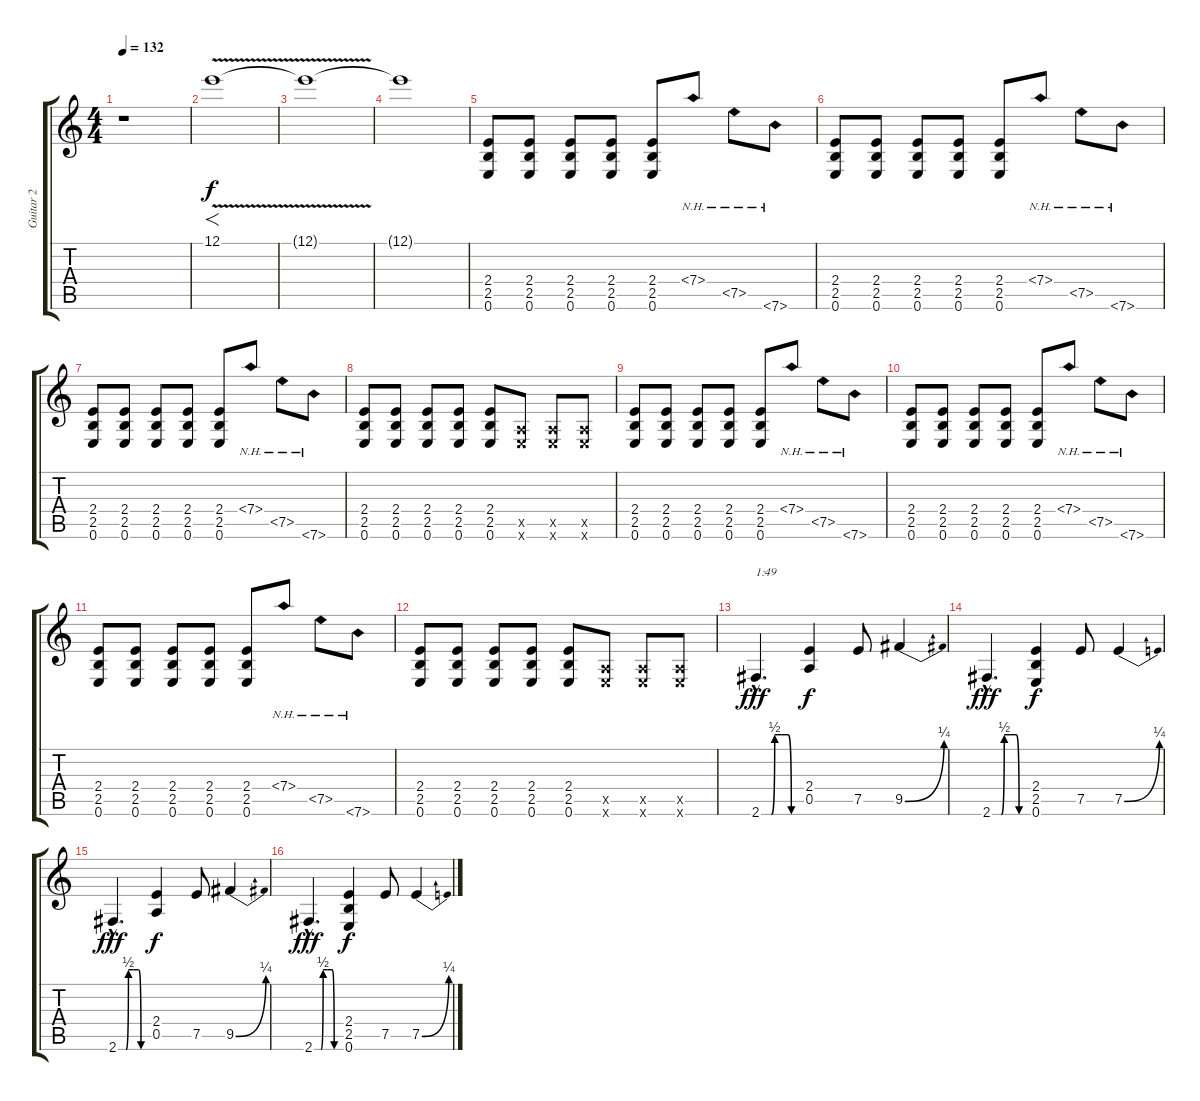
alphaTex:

\track ("Guitar 2" "Guitar 2") {instrument overdrivenguitar}
\staff {score tabs}
\tuning (E4 B3 G3 D3 A2 E2) {hide}
\ts (4 4)
\tempo 132
\clef g2
\ks c
r.1{dy f} |
12.1{v}.1{f} |
12.1{t}.1 |
12.1{t}.1 |
(2.4 2.5 0.6).8 (2.4 2.5 0.6).8 (2.4 2.5 0.6).8 (2.4 2.5 0.6).8 (2.4 2.5 0.6).8 7.4{nh}.8 7.5{nh}.8 7.6{nh}.8 |
(2.4 2.5 0.6).8 (2.4 2.5 0.6).8 (2.4 2.5 0.6).8 (2.4 2.5 0.6).8 (2.4 2.5 0.6).8 7.4{nh}.8 7.5{nh}.8 7.6{nh}.8 |
(2.4 2.5 0.6).8 (2.4 2.5 0.6).8 (2.4 2.5 0.6).8 (2.4 2.5 0.6).8 (2.4 2.5 0.6).8 7.4{nh}.8 7.5{nh}.8 7.6{nh}.8 |
(2.4 2.5 0.6).8 (2.4 2.5 0.6).8 (2.4 2.5 0.6).8 (2.4 2.5 0.6).8 (2.4 2.5 0.6).8 (0.5{x} 0.6{x}).8 (0.5{x} 0.6{x}).8 (0.5{x} 0.6{x}).8 |
(2.4 2.5 0.6).8 (2.4 2.5 0.6).8 (2.4 2.5 0.6).8 (2.4 2.5 0.6).8 (2.4 2.5 0.6).8 7.4{nh}.8 7.5{nh}.8 7.6{nh}.8 |
(2.4 2.5 0.6).8 (2.4 2.5 0.6).8 (2.4 2.5 0.6).8 (2.4 2.5 0.6).8 (2.4 2.5 0.6).8 7.4{nh}.8 7.5{nh}.8 7.6{nh}.8 |
(2.4 2.5 0.6).8 (2.4 2.5 0.6).8 (2.4 2.5 0.6).8 (2.4 2.5 0.6).8 (2.4 2.5 0.6).8 7.4{nh}.8 7.5{nh}.8 7.6{nh}.8 |
(2.4 2.5 0.6).8 (2.4 2.5 0.6).8 (2.4 2.5 0.6).8 (2.4 2.5 0.6).8 (2.4 2.5 0.6).8 (0.5{x} 0.6{x}).8 (0.5{x} 0.6{x}).8 (0.5{x} 0.6{x}).8 |
2.6{be (custom 0 0 10 0 15 0 20 2 30 2 40 2 45 0 60 0) hac}.4{d txt "1:49" dy fff} (2.4 0.5).4{dy f} 7.5.8 9.5{be (bend 0 0 60 1)}.4 |
2.6{be (custom 0 0 10 0 15 0 20 2 30 2 40 2 45 0 60 0) hac}.4{d dy fff} (2.4 2.5 0.6).4{dy f} 7.5.8 7.5{be (bend 0 0 60 1)}.4 |
2.6{be (custom 0 0 10 0 15 0 20 2 30 2 40 2 45 0 60 0) hac}.4{d dy fff} (2.4 0.5).4{dy f} 7.5.8 9.5{be (bend 0 0 60 1)}.4 |
2.6{be (custom 0 0 10 0 15 0 20 2 30 2 40 2 45 0 60 0) hac}.4{d dy fff} (2.4 2.5 0.6).4{dy f} 7.5.8 7.5{be (bend 0 0 60 1)}.4
